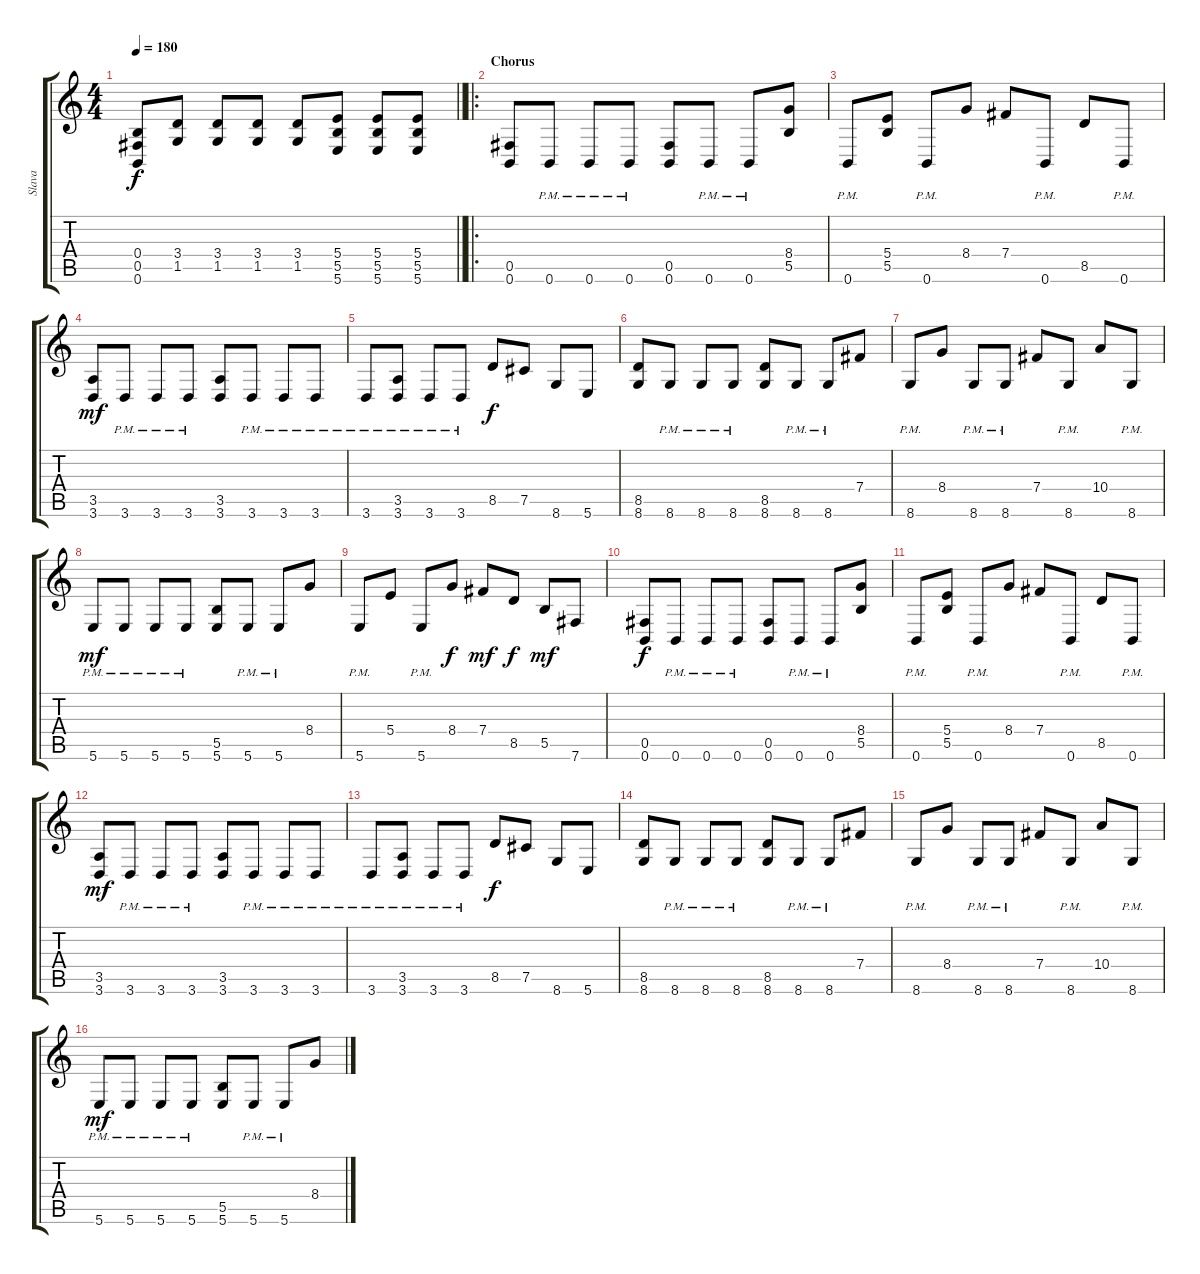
\track ("Slava" "Slava") {instrument distortionguitar}
\staff {score tabs}
\tuning (Db4 Ab3 E3 B2 Gb2 B1) {hide}
\ts (4 4)
\tempo 180
\clef g2
\barLineRight lightlight
\ks c
(0.4{t} 0.5{t} 0.6{t}).8{dy f} (3.4 1.5).8 (3.4 1.5).8 (3.4 1.5).8 (3.4 1.5).8 (5.4 5.5 5.6).8 (5.4 5.5 5.6).8 (5.4 5.5 5.6).8 |
\ro
\section ("" "Chorus")
(0.5 0.6).8 0.6{pm}.8 0.6{pm}.8 0.6{pm}.8 (0.5 0.6).8 0.6{pm}.8 0.6{pm}.8 (8.4 5.5).8 |
0.6{pm}.8 (5.4 5.5).8 0.6{pm}.8 8.4.8 7.4.8 0.6{pm}.8 8.5.8 0.6{pm}.8 |
(3.5 3.6).8{dy mf} 3.6{pm}.8 3.6{pm}.8 3.6{pm}.8 (3.5 3.6).8 3.6{pm}.8 3.6{pm}.8 3.6{pm}.8 |
3.6{pm}.8 (3.5 3.6{pm}).8 3.6{pm}.8 3.6{pm}.8 8.5.8{dy f} 7.5.8 8.6.8 5.6.8 |
(8.5 8.6).8 8.6{pm}.8 8.6{pm}.8 8.6{pm}.8 (8.5 8.6).8 8.6{pm}.8 8.6{pm}.8 7.4.8 |
8.6{pm}.8 8.4.8 8.6{pm}.8 8.6{pm}.8 7.4.8 8.6{pm}.8 10.4.8 8.6{pm}.8 |
5.6{pm}.8{dy mf} 5.6{pm}.8 5.6{pm}.8 5.6{pm}.8 (5.5 5.6).8 5.6{pm}.8 5.6{pm}.8 8.4.8 |
5.6{pm}.8 5.4.8 5.6{pm}.8 8.4.8{dy f} 7.4.8{dy mf} 8.5.8{dy f} 5.5.8{dy mf} 7.6.8 |
(0.5 0.6).8{dy f} 0.6{pm}.8 0.6{pm}.8 0.6{pm}.8 (0.5 0.6).8 0.6{pm}.8 0.6{pm}.8 (8.4 5.5).8 |
0.6{pm}.8 (5.4 5.5).8 0.6{pm}.8 8.4.8 7.4.8 0.6{pm}.8 8.5.8 0.6{pm}.8 |
(3.5 3.6).8{dy mf} 3.6{pm}.8 3.6{pm}.8 3.6{pm}.8 (3.5 3.6).8 3.6{pm}.8 3.6{pm}.8 3.6{pm}.8 |
3.6{pm}.8 (3.5 3.6{pm}).8 3.6{pm}.8 3.6{pm}.8 8.5.8{dy f} 7.5.8 8.6.8 5.6.8 |
(8.5 8.6).8 8.6{pm}.8 8.6{pm}.8 8.6{pm}.8 (8.5 8.6).8 8.6{pm}.8 8.6{pm}.8 7.4.8 |
8.6{pm}.8 8.4.8 8.6{pm}.8 8.6{pm}.8 7.4.8 8.6{pm}.8 10.4.8 8.6{pm}.8 |
5.6{pm}.8{dy mf} 5.6{pm}.8 5.6{pm}.8 5.6{pm}.8 (5.5 5.6).8 5.6{pm}.8 5.6{pm}.8 8.4.8
